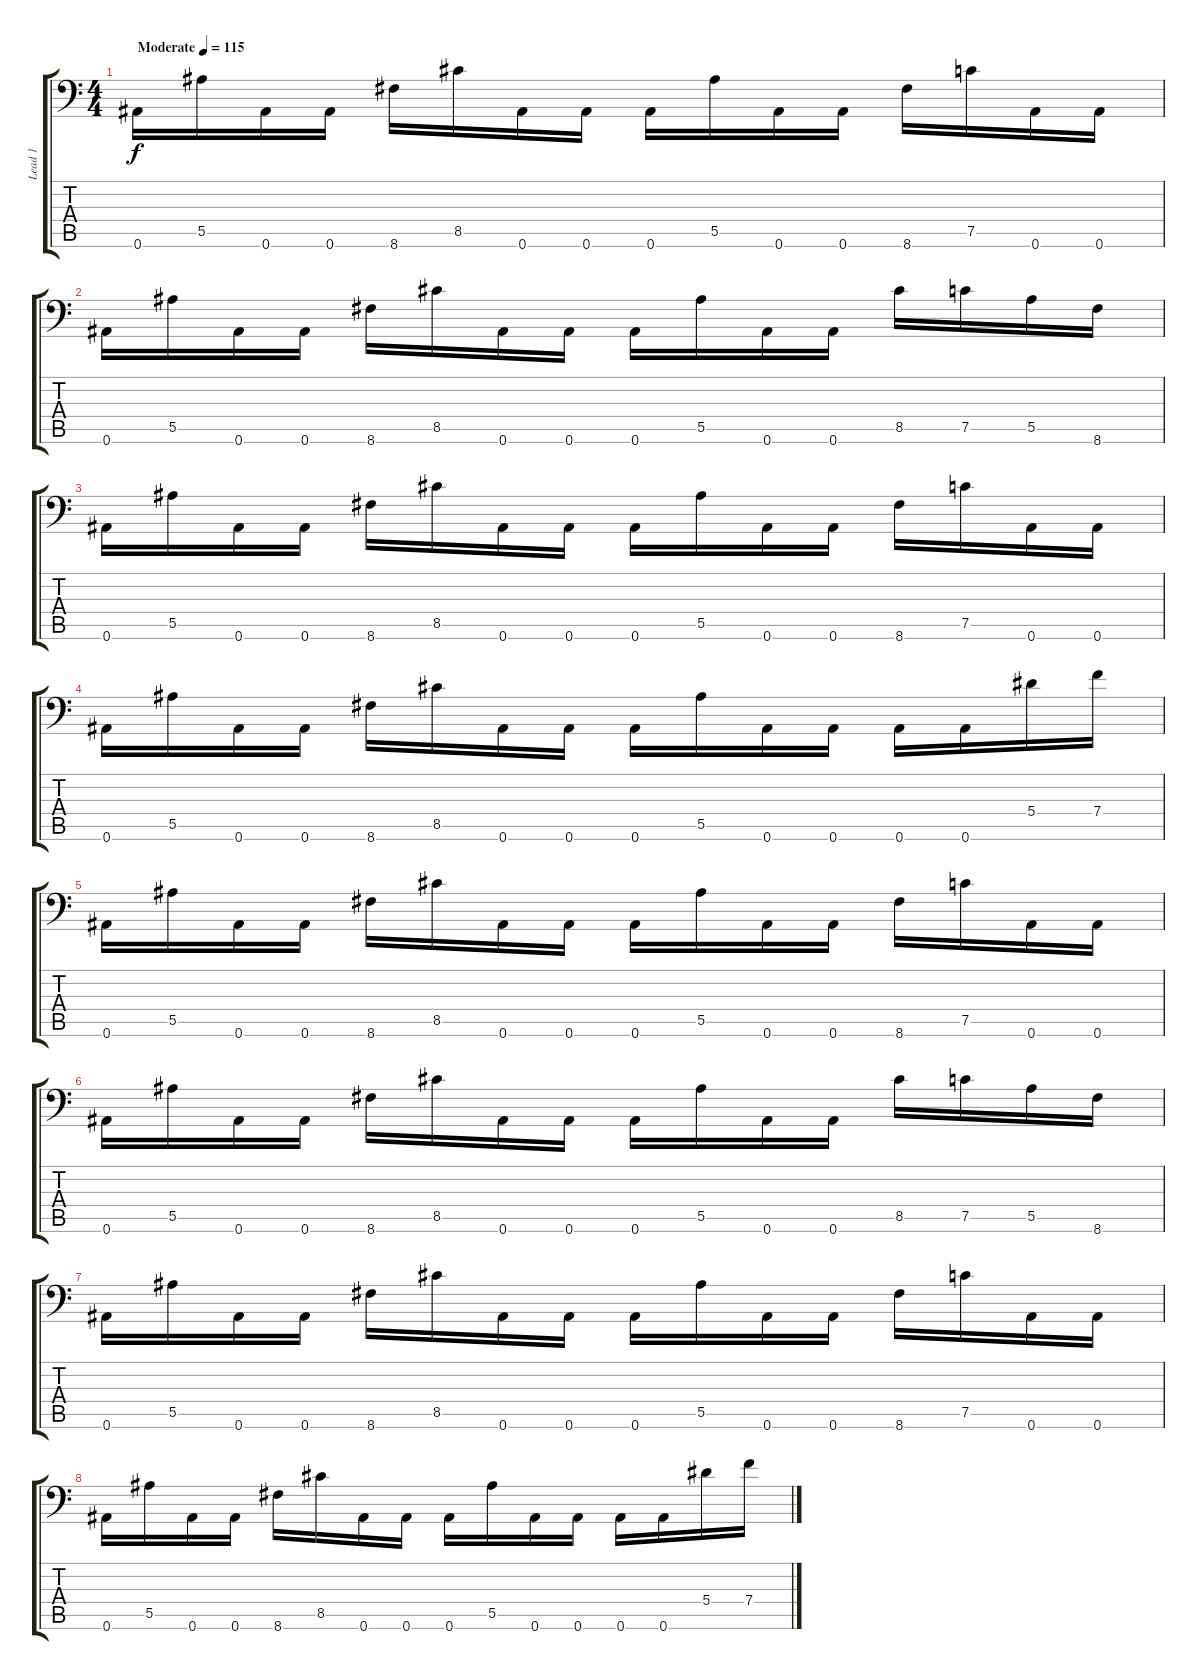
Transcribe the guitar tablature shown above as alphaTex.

\track ("Lead 1" "Lead 1") {instrument overdrivenguitar}
\staff {score tabs}
\tuning (C4 G3 Eb3 Bb2 F2 Bb1) {hide}
\ts (4 4)
\tempo (115 "Moderate")
\clef f4
\ks c
0.6.16{dy f instrument overdrivenguitar} 5.5.16 0.6.16 0.6.16 8.6.16 8.5.16 0.6.16 0.6.16 0.6.16 5.5.16 0.6.16 0.6.16 8.6.16 7.5.16 0.6.16 0.6.16 |
0.6.16 5.5.16 0.6.16 0.6.16 8.6.16 8.5.16 0.6.16 0.6.16 0.6.16 5.5.16 0.6.16 0.6.16 8.5.16 7.5.16 5.5.16 8.6.16 |
0.6.16 5.5.16 0.6.16 0.6.16 8.6.16 8.5.16 0.6.16 0.6.16 0.6.16 5.5.16 0.6.16 0.6.16 8.6.16 7.5.16 0.6.16 0.6.16 |
0.6.16 5.5.16 0.6.16 0.6.16 8.6.16 8.5.16 0.6.16 0.6.16 0.6.16 5.5.16 0.6.16 0.6.16 0.6.16 0.6.16 5.4.16 7.4.16 |
0.6.16 5.5.16 0.6.16 0.6.16 8.6.16 8.5.16 0.6.16 0.6.16 0.6.16 5.5.16 0.6.16 0.6.16 8.6.16 7.5.16 0.6.16 0.6.16 |
0.6.16 5.5.16 0.6.16 0.6.16 8.6.16 8.5.16 0.6.16 0.6.16 0.6.16 5.5.16 0.6.16 0.6.16 8.5.16 7.5.16 5.5.16 8.6.16 |
0.6.16 5.5.16 0.6.16 0.6.16 8.6.16 8.5.16 0.6.16 0.6.16 0.6.16 5.5.16 0.6.16 0.6.16 8.6.16 7.5.16 0.6.16 0.6.16 |
0.6.16 5.5.16 0.6.16 0.6.16 8.6.16 8.5.16 0.6.16 0.6.16 0.6.16 5.5.16 0.6.16 0.6.16 0.6.16 0.6.16 5.4.16 7.4.16
